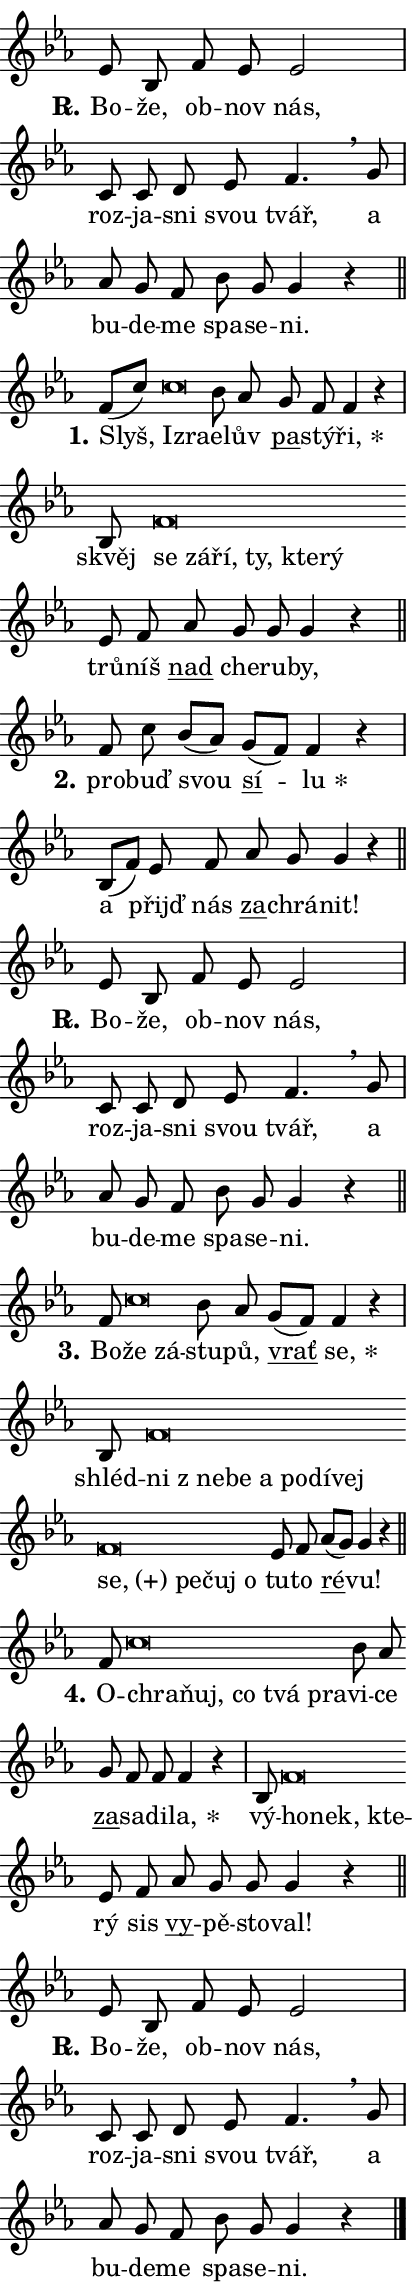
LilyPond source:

\version "2.24.0"
\header { tagline = "" }
\paper {
  indent = 0\cm
  top-margin = 0\cm
  right-margin = 0.13\cm % to fit lyric hyphens
  bottom-margin = 0\cm
  left-margin = 0\cm
  paper-width = 7\cm
  page-breaking = #ly:one-page-breaking
  system-system-spacing.basic-distance = #11
  score-system-spacing.basic-distance = #11
  ragged-last = ##f
}


%% Author: Thomas Morley
%% https://lists.gnu.org/archive/html/lilypond-user/2020-05/msg00002.html
#(define (line-position grob)
"Returns position of @var[grob} in current system:
   @code{'start}, if at first time-step
   @code{'end}, if at last time-step
   @code{'middle} otherwise
"
  (let* ((col (ly:item-get-column grob))
         (ln (ly:grob-object col 'left-neighbor))
         (rn (ly:grob-object col 'right-neighbor))
         (col-to-check-left (if (ly:grob? ln) ln col))
         (col-to-check-right (if (ly:grob? rn) rn col))
         (break-dir-left
           (and
             (ly:grob-property col-to-check-left 'non-musical #f)
             (ly:item-break-dir col-to-check-left)))
         (break-dir-right
           (and
             (ly:grob-property col-to-check-right 'non-musical #f)
             (ly:item-break-dir col-to-check-right))))
        (cond ((eqv? 1 break-dir-left) 'start)
              ((eqv? -1 break-dir-right) 'end)
              (else 'middle))))

#(define (tranparent-at-line-position vctor)
  (lambda (grob)
  "Relying on @code{line-position} select the relevant enry from @var{vctor}.
Used to determine transparency,"
    (case (line-position grob)
      ((end) (not (vector-ref vctor 0)))
      ((middle) (not (vector-ref vctor 1)))
      ((start) (not (vector-ref vctor 2))))))

noteHeadBreakVisibility =
#(define-music-function (break-visibility)(vector?)
"Makes @code{NoteHead}s transparent relying on @var{break-visibility}"
#{
  \override NoteHead.transparent =
    #(tranparent-at-line-position break-visibility)
#})

#(define delete-ledgers-for-transparent-note-heads
  (lambda (grob)
    "Reads whether a @code{NoteHead} is transparent.
If so this @code{NoteHead} is removed from @code{'note-heads} from
@var{grob}, which is supposed to be @code{LedgerLineSpanner}.
As a result ledgers are not printed for this @code{NoteHead}"
    (let* ((nhds-array (ly:grob-object grob 'note-heads))
           (nhds-list
             (if (ly:grob-array? nhds-array)
                 (ly:grob-array->list nhds-array)
                 '()))
           ;; Relies on the transparent-property being done before
           ;; Staff.LedgerLineSpanner.after-line-breaking is executed.
           ;; This is fragile ...
           (to-keep
             (remove
               (lambda (nhd)
                 (ly:grob-property nhd 'transparent #f))
               nhds-list)))
      ;; TODO find a better method to iterate over grob-arrays, similiar
      ;; to filter/remove etc for lists
      ;; For now rebuilt from scratch
      (set! (ly:grob-object grob 'note-heads)  '())
      (for-each
        (lambda (nhd)
          (ly:pointer-group-interface::add-grob grob 'note-heads nhd))
        to-keep))))

squashNotes = {
  \override NoteHead.X-extent = #'(-0.2 . 0.2)
  \override NoteHead.Y-extent = #'(-0.75 . 0)
  \override NoteHead.stencil =
    #(lambda (grob)
       (let ((pos (ly:grob-property grob 'staff-position)))
         (begin
           (if (< pos -7) (display "ERROR: Lower brevis then expected\n") (display "OK: Expected brevis position\n"))
           (if (<= pos -6) ly:text-interface::print ly:note-head::print))))
}
unSquashNotes = {
  \revert NoteHead.X-extent
  \revert NoteHead.Y-extent
  \revert NoteHead.stencil
}

hideNotes = \noteHeadBreakVisibility #begin-of-line-visible
unHideNotes = \noteHeadBreakVisibility #all-visible

% work-around for resetting accidentals
% https://lilypond.org/doc/v2.23/Documentation/notation/displaying-rhythms#unmetered-music
cadenzaMeasure = {
  \cadenzaOff
  \partial 1024 s1024
  \cadenzaOn
}

#(define-markup-command (accent layout props text) (markup?)
  "Underline accented syllable"
  (interpret-markup layout props
    #{\markup \override #'(offset . 4.3) \underline { #text }#}))

responsum = \markup \concat {
  "R" \hspace #-1.05 \path #0.1 #'((moveto 0 0.07) (lineto 0.9 0.8)) \hspace #0.05 "."
}

spaceSize = #0.6828661417322834 % exact space size for TeX Gyre Schola

\layout {
  \context {
    \Staff
    \remove "Time_signature_engraver"
    \override LedgerLineSpanner.after-line-breaking = #delete-ledgers-for-transparent-note-heads
  }
  \context {
    \Lyrics {
      \override LyricSpace.minimum-distance = \spaceSize
      \override LyricText.font-name = #"TeX Gyre Schola"
      \override LyricText.font-size = 1
      \override StanzaNumber.font-name = #"TeX Gyre Schola Bold"
      \override StanzaNumber.font-size = 1
    }
  }
  \context {
    \Score 
    \override NoteHead.text =
      #(lambda (grob) 
        (let ((pos (ly:grob-property grob 'staff-position)))
          #{\markup {
            \combine
              \halign #-0.55 \raise #(if (= pos -6) 0 0.5) \override #'(thickness . 2) \draw-line #'(3.2 . 0)
              \musicglyph "noteheads.sM1"
          }#}))
  }
}

% magnetic-lyrics.ily
%
%   written by
%     Jean Abou Samra <jean@abou-samra.fr>
%     Werner Lemberg <wl@gnu.org>
%
%   adapted by
%     Jiri Hon <jiri.hon@gmail.com>
%
% Version 2022-Apr-15

% https://www.mail-archive.com/lilypond-user@gnu.org/msg149350.html

#(define (Left_hyphen_pointer_engraver context)
   "Collect syllable-hyphen-syllable occurrences in lyrics and store
them in properties.  This engraver only looks to the left.  For
example, if the lyrics input is @code{foo -- bar}, it does the
following.

@itemize @bullet
@item
Set the @code{text} property of the @code{LyricHyphen} grob between
@q{foo} and @q{bar} to @code{foo}.

@item
Set the @code{left-hyphen} property of the @code{LyricText} grob with
text @q{foo} to the @code{LyricHyphen} grob between @q{foo} and
@q{bar}.
@end itemize

Use this auxiliary engraver in combination with the
@code{lyric-@/text::@/apply-@/magnetic-@/offset!} hook."
   (let ((hyphen #f)
         (text #f))
     (make-engraver
      (acknowledgers
       ((lyric-syllable-interface engraver grob source-engraver)
        (set! text grob)))
      (end-acknowledgers
       ((lyric-hyphen-interface engraver grob source-engraver)
        ;(when (not (grob::has-interface grob 'lyric-space-interface))
          (set! hyphen grob)));)
      ((stop-translation-timestep engraver)
       (when (and text hyphen)
         (ly:grob-set-object! text 'left-hyphen hyphen))
       (set! text #f)
       (set! hyphen #f)))))

#(define (lyric-text::apply-magnetic-offset! grob)
   "If the space between two syllables is less than the value in
property @code{LyricText@/.details@/.squash-threshold}, move the right
syllable to the left so that it gets concatenated with the left
syllable.

Use this function as a hook for
@code{LyricText@/.after-@/line-@/breaking} if the
@code{Left_@/hyphen_@/pointer_@/engraver} is active."
   (let ((hyphen (ly:grob-object grob 'left-hyphen #f)))
     (when hyphen
       (let ((left-text (ly:spanner-bound hyphen LEFT)))
         (when (grob::has-interface left-text 'lyric-syllable-interface)
           (let* ((common (ly:grob-common-refpoint grob left-text X))
                  (this-x-ext (ly:grob-extent grob common X))
                  (left-x-ext
                   (begin
                     ;; Trigger magnetism for left-text.
                     (ly:grob-property left-text 'after-line-breaking)
                     (ly:grob-extent left-text common X)))
                  ;; `delta` is the gap width between two syllables.
                  (delta (- (interval-start this-x-ext)
                            (interval-end left-x-ext)))
                  (details (ly:grob-property grob 'details))
                  (threshold (assoc-get 'squash-threshold details 0.2)))
             (when (< delta threshold)
               (let* (;; We have to manipulate the input text so that
                      ;; ligatures crossing syllable boundaries are not
                      ;; disabled.  For languages based on the Latin
                      ;; script this is essentially a beautification.
                      ;; However, for non-Western scripts it can be a
                      ;; necessity.
                      (lt (ly:grob-property left-text 'text))
                      (rt (ly:grob-property grob 'text))
                      (is-space (grob::has-interface hyphen 'lyric-space-interface))
                      (space (if is-space " " ""))
                      (extra-delta (if is-space spaceSize 0))
                      ;; Append new syllable.
                      (ltrt-space (if (and (string? lt) (string? rt))
                                (string-append lt space rt)
                                (make-concat-markup (list lt space rt))))
                      ;; Right-align `ltrt` to the right side.
                      (ltrt-space-markup (grob-interpret-markup
                               grob
                               (make-translate-markup
                                (cons (interval-length this-x-ext) 0)
                                (make-right-align-markup ltrt-space)))))
                 (begin
                   ;; Don't print `left-text`.
                   (ly:grob-set-property! left-text 'stencil #f)
                   ;; Set text and stencil (which holds all collected
                   ;; syllables so far) and shift it to the left.
                   (ly:grob-set-property! grob 'text ltrt-space)
                   (ly:grob-set-property! grob 'stencil ltrt-space-markup)
                   (ly:grob-translate-axis! grob (- (- delta extra-delta)) X))))))))))


#(define (lyric-hyphen::displace-bounds-first grob)
   ;; Make very sure this callback isn't triggered too early.
   (let ((left (ly:spanner-bound grob LEFT))
         (right (ly:spanner-bound grob RIGHT)))
     (ly:grob-property left 'after-line-breaking)
     (ly:grob-property right 'after-line-breaking)
     (ly:lyric-hyphen::print grob)))

squashThreshold = #0.4

\layout {
  \context {
    \Lyrics
    \consists #Left_hyphen_pointer_engraver
    \override LyricText.after-line-breaking =
      #lyric-text::apply-magnetic-offset!
    \override LyricHyphen.stencil = #lyric-hyphen::displace-bounds-first
    \override LyricText.details.squash-threshold = \squashThreshold
    \override LyricHyphen.minimum-distance = 0
    \override LyricHyphen.minimum-length = \squashThreshold
  }
}

squashText = \override LyricText.details.squash-threshold = 9999
unSquashText = \override LyricText.details.squash-threshold = \squashThreshold

leftText = \override LyricText.self-alignment-X = #LEFT
unLeftText = \revert LyricText.self-alignment-X

starOffset = #(lambda (grob) 
                (let ((x_offset (ly:self-alignment-interface::aligned-on-x-parent grob)))
                  (if (= x_offset 0) 0 (+ x_offset 1.2))))

star = #(define-music-function (syllable)(string?)
"Append star separator at the end of a syllable"
#{
  \once \override LyricText.X-offset = #starOffset
  \lyricmode { \markup {
    #syllable
    \override #'((font-name . "TeX Gyre Schola Bold")) \hspace #0.2 \lower #0.65 \larger "*"
  } }
#})

starAccent = #(define-music-function (syllable)(string?)
"Append star separator at the end of a syllable and make accent"
#{
  \once \override LyricText.X-offset = #starOffset
  \lyricmode { \markup {
    \accent #syllable
    \override #'((font-name . "TeX Gyre Schola Bold")) \hspace #0.2 \lower #0.65 \larger "*"
  } }
#})

breath = #(define-music-function (syllable)(string?)
"Append breathing indicator at the end of a syllable"
#{
  \lyricmode { \markup { #syllable "+" } }
#})

optionalBreath = #(define-music-function (syllable)(string?)
"Append optional breathing indicator at the end of a syllable"
#{
  \lyricmode { \markup { #syllable "(+)" } }
#})


\score {
    <<
        \new Voice = "melody" { \cadenzaOn \key es \major \relative { es'8 bes f' es es2 \cadenzaMeasure \bar "|" c8 c d es \bar "" f4. \breathe g8 \cadenzaMeasure \bar "|" as g f \bar "" bes g g4 r \cadenzaMeasure \bar "||" \break } }
        \new Lyrics \lyricsto "melody" { \lyricmode { \set stanza = \responsum
Bo -- že, ob -- nov nás, roz -- ja -- sni svou tvář, a bu -- de -- me spa -- se -- ni. } }
    >>
    \layout {}
}

\score {
    <<
        \new Voice = "melody" { \cadenzaOn \key es \major \relative { f'8[( c')] \squashNotes c\breve*1/16 \hideNotes \breve*1/16 \bar "" \unHideNotes \unSquashNotes bes8 as \bar "" g f f4 r \cadenzaMeasure \bar "|" bes,8 \squashNotes f'\breve*1/16 \hideNotes \breve*1/16 \bar "" \breve*1/16 \bar "" \breve*1/16 \bar "" \breve*1/16 \breve*1/16 \bar "" \unHideNotes \unSquashNotes es8 f \bar "" as g g g4 r \cadenzaMeasure \bar "||" \break } }
        \new Lyrics \lyricsto "melody" { \lyricmode { \set stanza = "1."
Slyš, \leftText Iz -- \squashText ra -- \unLeftText \unSquashText e -- lův \markup \accent pa -- stý -- \star ři, skvěj \leftText se \squashText zá -- ří, ty, kte -- rý \unLeftText \unSquashText trů -- níš \markup \accent nad che -- ru -- by, } }
    >>
    \layout {}
}

\score {
    <<
        \new Voice = "melody" { \cadenzaOn \key es \major \relative { f'8 c'8 bes8[( as)] \bar "" g[( f)] f4 r \cadenzaMeasure \bar "|" bes,8[( f'8)] es8 f \bar "" as g g4 r \cadenzaMeasure \bar "||" \break } }
        \new Lyrics \lyricsto "melody" { \lyricmode { \set stanza = "2."
pro -- buď svou \markup \accent sí -- \star lu a přijď nás \markup \accent za -- chrá -- nit! } }
    >>
    \layout {}
}

\score {
    <<
        \new Voice = "melody" { \cadenzaOn \key es \major \relative { es'8 bes f' es es2 \cadenzaMeasure \bar "|" c8 c d es \bar "" f4. \breathe g8 \cadenzaMeasure \bar "|" as g f \bar "" bes g g4 r \cadenzaMeasure \bar "||" \break } }
        \new Lyrics \lyricsto "melody" { \lyricmode { \set stanza = \responsum
Bo -- že, ob -- nov nás, roz -- ja -- sni svou tvář, a bu -- de -- me spa -- se -- ni. } }
    >>
    \layout {}
}

\score {
    <<
        \new Voice = "melody" { \cadenzaOn \key es \major \relative { f'8 \squashNotes c'\breve*1/16 \hideNotes \breve*1/16 \bar "" \unHideNotes \unSquashNotes bes8 as \bar "" g[( f)] f4 r \cadenzaMeasure \bar "|" bes,8 \squashNotes f'\breve*1/16 \hideNotes \breve*1/16 \bar "" \breve*1/16 \bar "" \breve*1/16 \bar "" \breve*1/16 \bar "" \breve*1/16 \bar "" \breve*1/16 \bar "" \breve*1/16 \bar "" \breve*1/16 \bar "" \breve*1/16 \breve*1/16 \bar "" \unHideNotes \unSquashNotes es8 f \bar "" as[( g)] g4 r \cadenzaMeasure \bar "||" \break } }
        \new Lyrics \lyricsto "melody" { \lyricmode { \set stanza = "3."
Bo -- \leftText že \squashText zá -- \unLeftText \unSquashText stu -- pů, \markup \accent vrať \star se, shléd -- \leftText ni \squashText "z ne" -- be a po -- dí -- vej \optionalBreath se, pe -- čuj o \unLeftText \unSquashText tu -- to \markup \accent ré -- vu! } }
    >>
    \layout {}
}

\score {
    <<
        \new Voice = "melody" { \cadenzaOn \key es \major \relative { f'8 \squashNotes c'\breve*1/16 \hideNotes \breve*1/16 \bar "" \breve*1/16 \bar "" \breve*1/16 \breve*1/16 \bar "" \unHideNotes \unSquashNotes bes8 as \bar "" g f f f4 r \cadenzaMeasure \bar "|" bes,8 \squashNotes f'\breve*1/16 \hideNotes \breve*1/16 \breve*1/16 \bar "" \unHideNotes \unSquashNotes es8 f \bar "" as g g g4 r \cadenzaMeasure \bar "||" \break } }
        \new Lyrics \lyricsto "melody" { \lyricmode { \set stanza = "4."
O -- \leftText chra -- \squashText ňuj, co tvá pra -- \unLeftText \unSquashText vi -- ce \markup \accent za -- sa -- di -- \star la, vý -- \leftText ho -- \squashText nek, kte -- \unLeftText \unSquashText rý sis \markup \accent vy -- pě -- sto -- val! } }
    >>
    \layout {}
}

\score {
    <<
        \new Voice = "melody" { \cadenzaOn \key es \major \relative { es'8 bes f' es es2 \cadenzaMeasure \bar "|" c8 c d es \bar "" f4. \breathe g8 \cadenzaMeasure \bar "|" as g f \bar "" bes g g4 r \cadenzaMeasure \bar "||" \break } \bar "|." }
        \new Lyrics \lyricsto "melody" { \lyricmode { \set stanza = \responsum
Bo -- že, ob -- nov nás, roz -- ja -- sni svou tvář, a bu -- de -- me spa -- se -- ni. } }
    >>
    \layout {}
}
